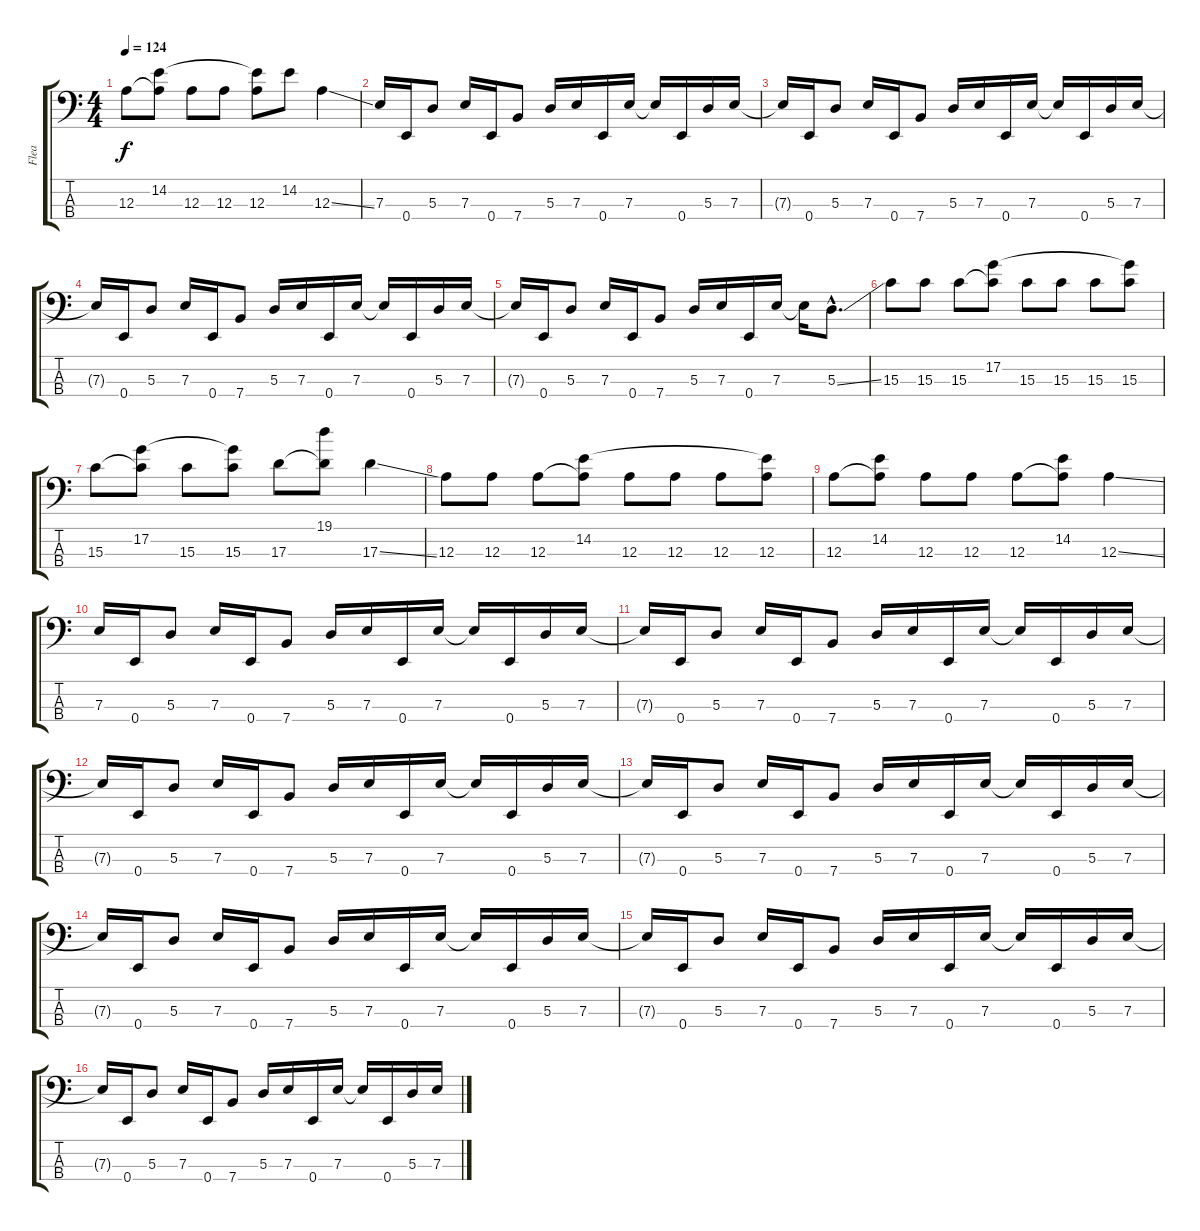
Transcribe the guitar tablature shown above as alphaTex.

\track ("Flea" "Flea") {instrument electricbassfinger}
\staff {score tabs}
\tuning (G2 D2 A1 E1) {hide}
\ts (4 4)
\tempo 124
\clef f4
\ks c
12.3.8{dy f} (14.2 12.3{t}).8 12.3.8 12.3.8 (14.2{t} 12.3).8 14.2.8 12.3{ss}.4 |
7.3.16 0.4.16 5.3.8 7.3.16 0.4.16 7.4.8 5.3.16 7.3.16 0.4.16 7.3.16 7.3{t}.16 0.4.16 5.3.16 7.3.16 |
7.3{t}.16 0.4.16 5.3.8 7.3.16 0.4.16 7.4.8 5.3.16 7.3.16 0.4.16 7.3.16 7.3{t}.16 0.4.16 5.3.16 7.3.16 |
7.3{t}.16 0.4.16 5.3.8 7.3.16 0.4.16 7.4.8 5.3.16 7.3.16 0.4.16 7.3.16 7.3{t}.16 0.4.16 5.3.16 7.3.16 |
7.3{t}.16 0.4.16 5.3.8 7.3.16 0.4.16 7.4.8 5.3.16 7.3.16 0.4.16 7.3.16 7.3{t}.16 5.3{ss hac}.8{d} |
15.3.8 15.3.8 15.3.8 (17.2 15.3{t}).8 15.3.8 15.3.8 15.3.8 (17.2{t} 15.3).8 |
15.3.8 (17.2 15.3{t}).8 15.3.8 (17.2{t} 15.3).8 17.3.8 (19.1 17.3{t}).8 17.3{ss}.4 |
12.3.8 12.3.8 12.3.8 (14.2 12.3{t}).8 12.3.8 12.3.8 12.3.8 (14.2{t} 12.3).8 |
12.3.8 (14.2 12.3{t}).8 12.3.8 12.3.8 12.3.8 (14.2 12.3{t}).8 12.3{ss}.4 |
7.3.16 0.4.16 5.3.8 7.3.16 0.4.16 7.4.8 5.3.16 7.3.16 0.4.16 7.3.16 7.3{t}.16 0.4.16 5.3.16 7.3.16 |
7.3{t}.16 0.4.16 5.3.8 7.3.16 0.4.16 7.4.8 5.3.16 7.3.16 0.4.16 7.3.16 7.3{t}.16 0.4.16 5.3.16 7.3.16 |
7.3{t}.16 0.4.16 5.3.8 7.3.16 0.4.16 7.4.8 5.3.16 7.3.16 0.4.16 7.3.16 7.3{t}.16 0.4.16 5.3.16 7.3.16 |
7.3{t}.16 0.4.16 5.3.8 7.3.16 0.4.16 7.4.8 5.3.16 7.3.16 0.4.16 7.3.16 7.3{t}.16 0.4.16 5.3.16 7.3.16 |
7.3{t}.16 0.4.16 5.3.8 7.3.16 0.4.16 7.4.8 5.3.16 7.3.16 0.4.16 7.3.16 7.3{t}.16 0.4.16 5.3.16 7.3.16 |
7.3{t}.16 0.4.16 5.3.8 7.3.16 0.4.16 7.4.8 5.3.16 7.3.16 0.4.16 7.3.16 7.3{t}.16 0.4.16 5.3.16 7.3.16 |
7.3{t}.16 0.4.16 5.3.8 7.3.16 0.4.16 7.4.8 5.3.16 7.3.16 0.4.16 7.3.16 7.3{t}.16 0.4.16 5.3.16 7.3.16
